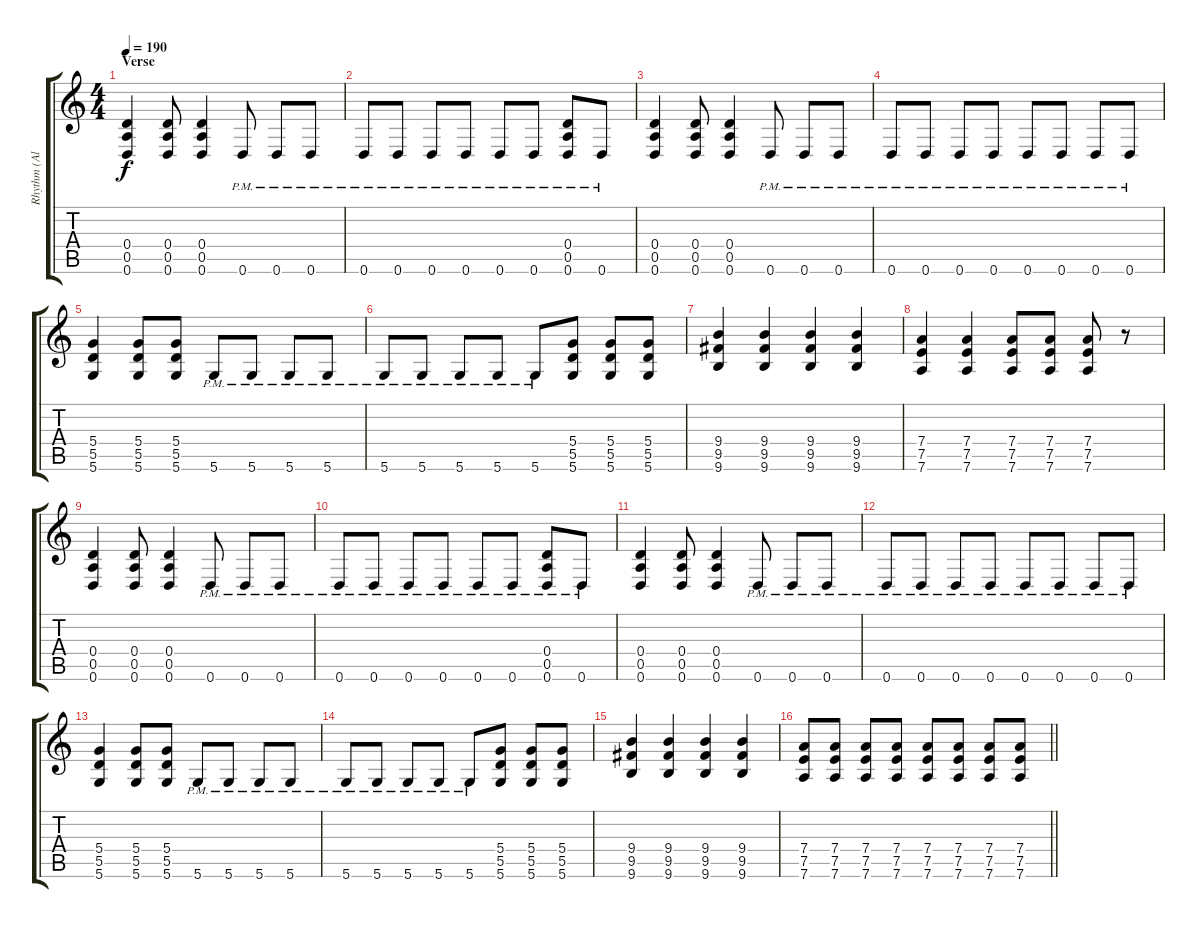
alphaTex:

\track ("Rhythm (Alex)" "Rhythm (Al") {instrument distortionguitar}
\staff {score tabs}
\tuning (E4 B3 G3 D3 A2 D2) {hide}
\ts (4 4)
\section ("" "Verse")
\tempo 190
\clef g2
\ks c
(0.4 0.5 0.6).4{dy f} (0.4 0.5 0.6).8 (0.4 0.5 0.6).4 0.6{pm}.8 0.6{pm}.8 0.6{pm}.8 |
0.6{pm}.8 0.6{pm}.8 0.6{pm}.8 0.6{pm}.8 0.6{pm}.8 0.6{pm}.8 (0.4{pm} 0.5{pm} 0.6{pm}).8 0.6{pm}.8 |
(0.4 0.5 0.6).4 (0.4 0.5 0.6).8 (0.4 0.5 0.6).4 0.6{pm}.8 0.6{pm}.8 0.6{pm}.8 |
0.6{pm}.8 0.6{pm}.8 0.6{pm}.8 0.6{pm}.8 0.6{pm}.8 0.6{pm}.8 0.6{pm}.8 0.6{pm}.8 |
(5.4 5.5 5.6).4 (5.4 5.5 5.6).8 (5.4 5.5 5.6).8 5.6{pm}.8 5.6{pm}.8 5.6{pm}.8 5.6{pm}.8 |
5.6{pm}.8 5.6{pm}.8 5.6{pm}.8 5.6{pm}.8 5.6{pm}.8 (5.4 5.5 5.6).8 (5.4 5.5 5.6).8 (5.4 5.5 5.6).8 |
(9.4 9.5 9.6).4 (9.4 9.5 9.6).4 (9.4 9.5 9.6).4 (9.4 9.5 9.6).4 |
(7.4 7.5 7.6).4 (7.4 7.5 7.6).4 (7.4 7.5 7.6).8 (7.4 7.5 7.6).8 (7.4 7.5 7.6).8 r.8 |
(0.4 0.5 0.6).4 (0.4 0.5 0.6).8 (0.4 0.5 0.6).4 0.6{pm}.8 0.6{pm}.8 0.6{pm}.8 |
0.6{pm}.8 0.6{pm}.8 0.6{pm}.8 0.6{pm}.8 0.6{pm}.8 0.6{pm}.8 (0.4{pm} 0.5{pm} 0.6{pm}).8 0.6{pm}.8 |
(0.4 0.5 0.6).4 (0.4 0.5 0.6).8 (0.4 0.5 0.6).4 0.6{pm}.8 0.6{pm}.8 0.6{pm}.8 |
0.6{pm}.8 0.6{pm}.8 0.6{pm}.8 0.6{pm}.8 0.6{pm}.8 0.6{pm}.8 0.6{pm}.8 0.6{pm}.8 |
(5.4 5.5 5.6).4 (5.4 5.5 5.6).8 (5.4 5.5 5.6).8 5.6{pm}.8 5.6{pm}.8 5.6{pm}.8 5.6{pm}.8 |
5.6{pm}.8 5.6{pm}.8 5.6{pm}.8 5.6{pm}.8 5.6{pm}.8 (5.4 5.5 5.6).8 (5.4 5.5 5.6).8 (5.4 5.5 5.6).8 |
(9.4 9.5 9.6).4 (9.4 9.5 9.6).4 (9.4 9.5 9.6).4 (9.4 9.5 9.6).4 |
\barLineRight lightlight
(7.4 7.5 7.6).8 (7.4 7.5 7.6).8 (7.4 7.5 7.6).8 (7.4 7.5 7.6).8 (7.4 7.5 7.6).8 (7.4 7.5 7.6).8 (7.4 7.5 7.6).8 (7.4 7.5 7.6).8
